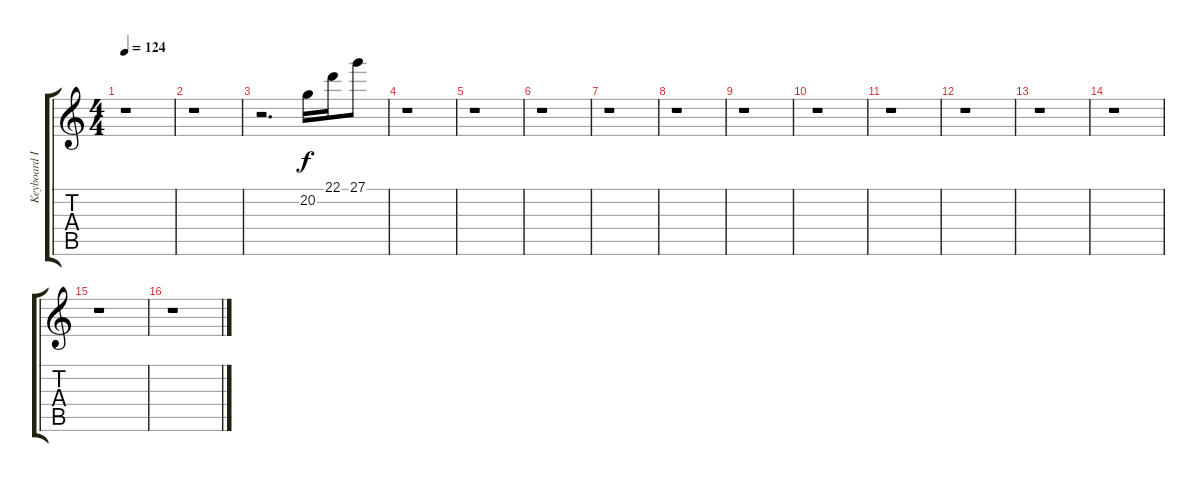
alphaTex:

\track ("Keyboard I" "Keyboard I") {instrument panflute}
\staff {score tabs}
\tuning (E4 B3 G3 D3 A2 E2) {hide}
\ts (4 4)
\tempo 124
\clef g2
\ks c
r.1{dy mp} |
r.1 |
r.2{d} 20.2.16{dy f instrument stringensemble1} 22.1.16 27.1.8 |
r.1{instrument panflute} |
r.1 |
r.1 |
r.1 |
r.1 |
r.1 |
r.1 |
r.1 |
r.1 |
r.1 |
r.1 |
r.1 |
r.1
